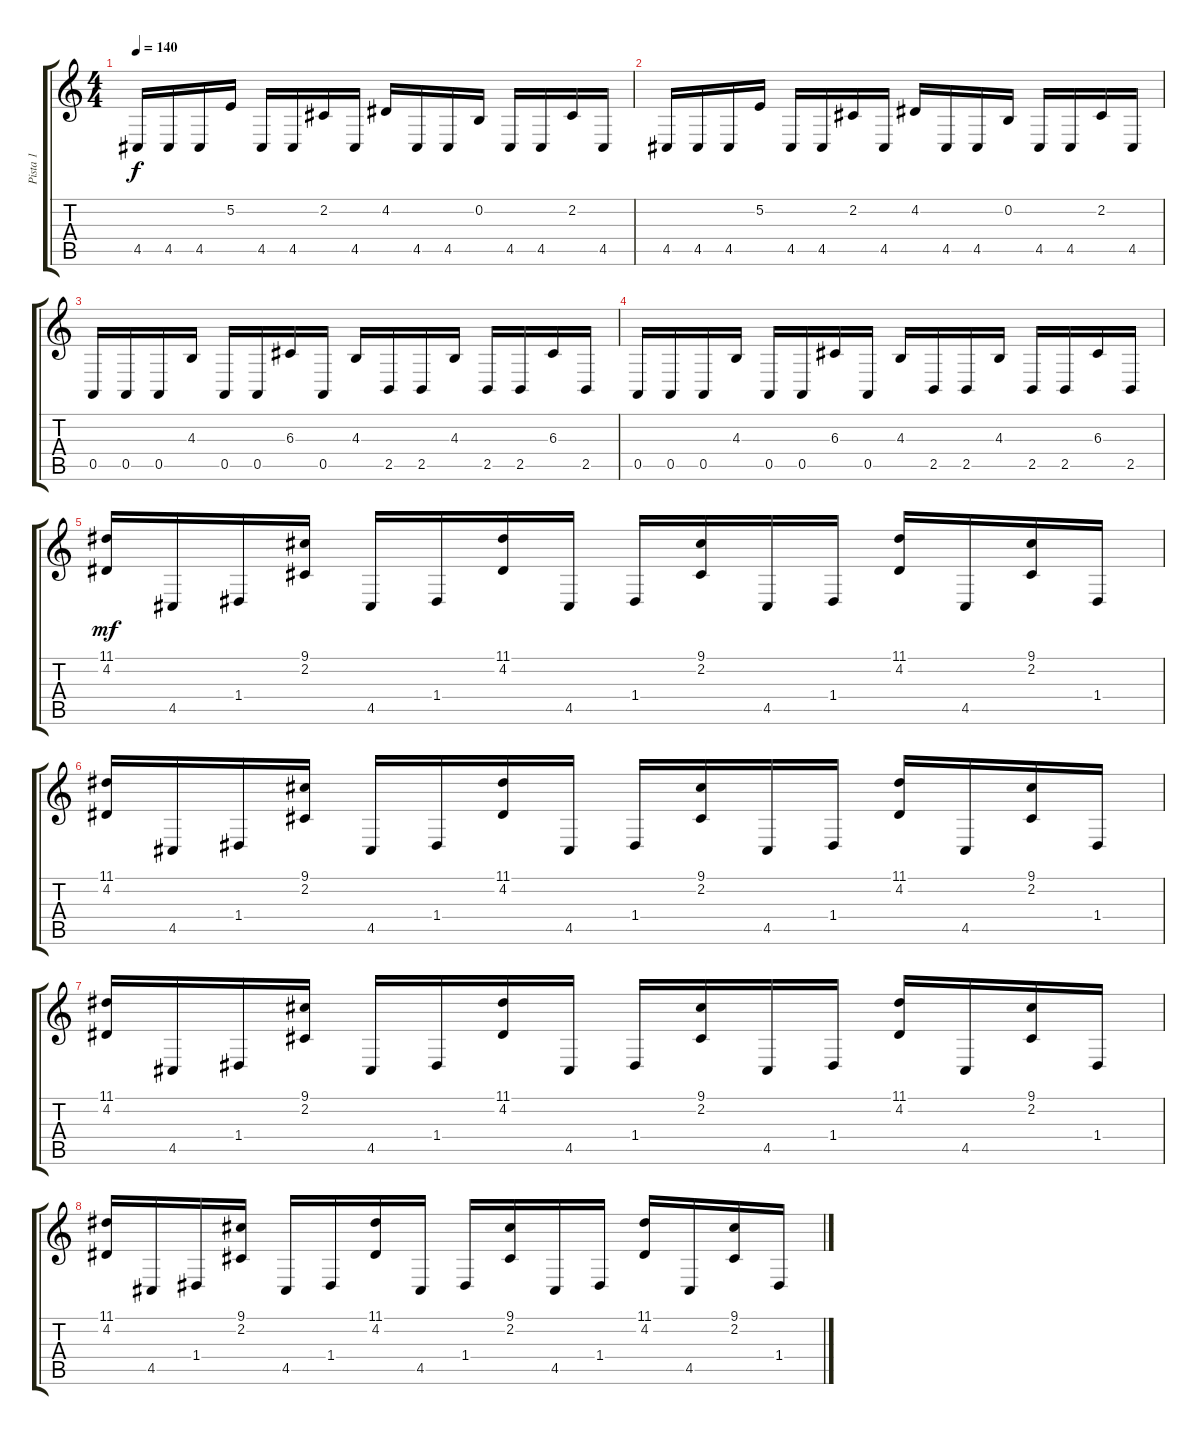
\track ("Pista 1" "Pista 1") {instrument lead2sawtooth}
\staff {score tabs}
\tuning (E4 B3 G3 D3 A2 E2) {hide}
\ts (4 4)
\tempo 140
\clef g2
\ks c
4.5.16{dy f} 4.5.16 4.5.16 5.2.16 4.5.16 4.5.16 2.2.16 4.5.16 4.2.16 4.5.16 4.5.16 0.2.16 4.5.16 4.5.16 2.2.16 4.5.16 |
4.5.16 4.5.16 4.5.16 5.2.16 4.5.16 4.5.16 2.2.16 4.5.16 4.2.16 4.5.16 4.5.16 0.2.16 4.5.16 4.5.16 2.2.16 4.5.16 |
0.5.16 0.5.16 0.5.16 4.3.16 0.5.16 0.5.16 6.3.16 0.5.16 4.3.16 2.5.16 2.5.16 4.3.16 2.5.16 2.5.16 6.3.16 2.5.16 |
0.5.16 0.5.16 0.5.16 4.3.16 0.5.16 0.5.16 6.3.16 0.5.16 4.3.16 2.5.16 2.5.16 4.3.16 2.5.16 2.5.16 6.3.16 2.5.16 |
(11.1 4.2).16{dy mf} 4.5.16 1.4.16 (9.1 2.2).16 4.5.16 1.4.16 (11.1 4.2).16 4.5.16 1.4.16 (9.1 2.2).16 4.5.16 1.4.16 (11.1 4.2).16 4.5.16 (9.1 2.2).16 1.4.16 |
(11.1 4.2).16 4.5.16 1.4.16 (9.1 2.2).16 4.5.16 1.4.16 (11.1 4.2).16 4.5.16 1.4.16 (9.1 2.2).16 4.5.16 1.4.16 (11.1 4.2).16 4.5.16 (9.1 2.2).16 1.4.16 |
(11.1 4.2).16 4.5.16 1.4.16 (9.1 2.2).16 4.5.16 1.4.16 (11.1 4.2).16 4.5.16 1.4.16 (9.1 2.2).16 4.5.16 1.4.16 (11.1 4.2).16 4.5.16 (9.1 2.2).16 1.4.16 |
(11.1 4.2).16 4.5.16 1.4.16 (9.1 2.2).16 4.5.16 1.4.16 (11.1 4.2).16 4.5.16 1.4.16 (9.1 2.2).16 4.5.16 1.4.16 (11.1 4.2).16 4.5.16 (9.1 2.2).16 1.4.16
